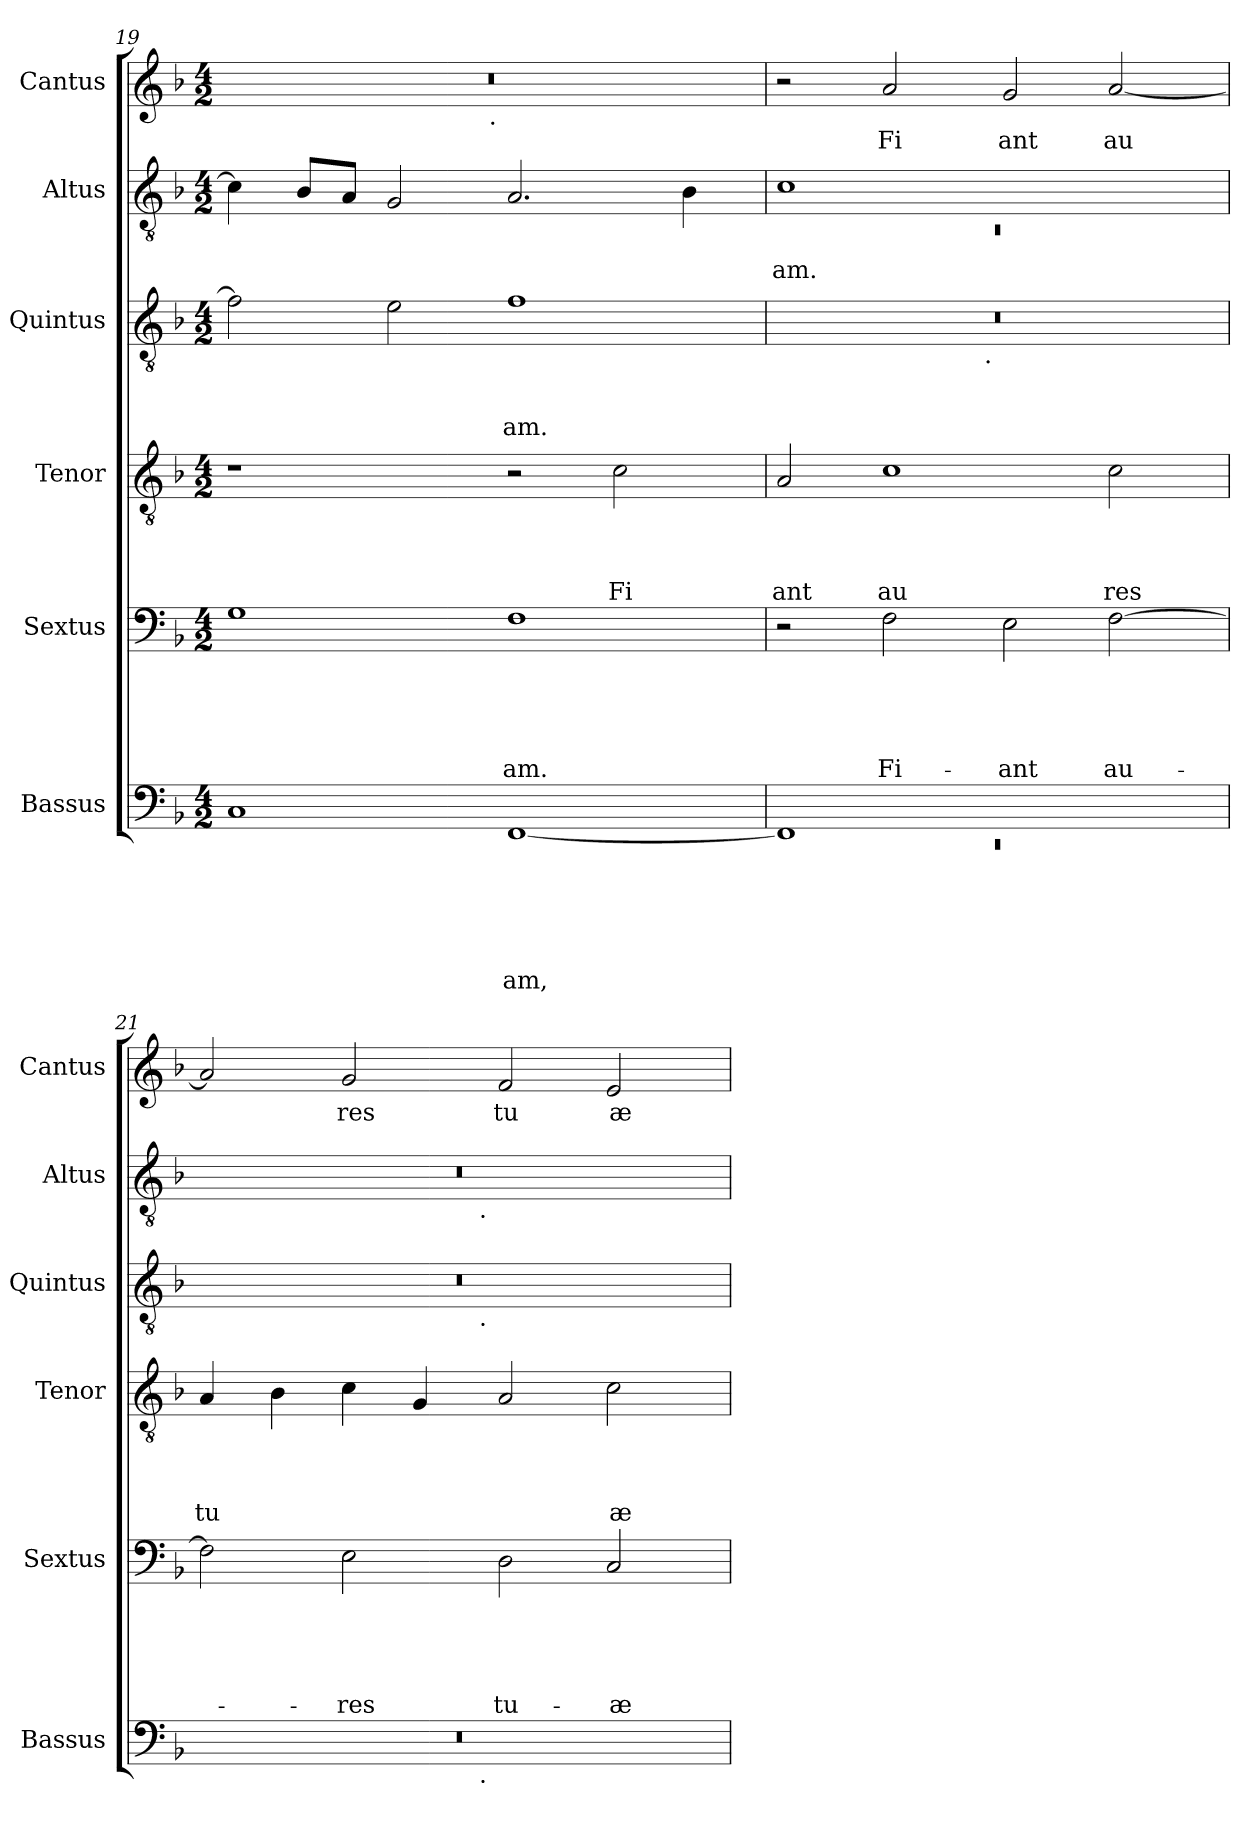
**kern	**text	**text	**text	**text	**text	**text	**kern	**text	**text	**text	**text	**text	**kern	**text	**text	**text	**text	**kern	**text	**text	**text	**kern	**text	**text	**kern	**text
*part6	*part6	*part6	*part6	*part6	*part6	*part6	*part5	*part5	*part5	*part5	*part5	*part5	*part4	*part4	*part4	*part4	*part4	*part3	*part3	*part3	*part3	*part2	*part2	*part2	*part1	*part1
*staff6	*staff6	*staff6	*staff6	*staff6	*staff6	*staff6	*staff5	*staff5	*staff5	*staff5	*staff5	*staff5	*staff4	*staff4	*staff4	*staff4	*staff4	*staff3	*staff3	*staff3	*staff3	*staff2	*staff2	*staff2	*staff1	*staff1
*I"Bassus	*	*	*	*	*	*	*I"Sextus	*	*	*	*	*	*I"Tenor	*	*	*	*	*I"Quintus	*	*	*	*I"Altus	*	*	*I"Cantus	*
*I'Bassus	*	*	*	*	*	*	*I'Sextus	*	*	*	*	*	*I'Tenor	*	*	*	*	*I'Quintus	*	*	*	*I'Altus	*	*	*I'Cantus	*
*clefF4	*	*	*	*	*	*	*clefF4	*	*	*	*	*	*clefGv2	*	*	*	*	*clefGv2	*	*	*	*clefGv2	*	*	*clefG2	*
*k[b-]	*	*	*	*	*	*	*k[b-]	*	*	*	*	*	*k[b-]	*	*	*	*	*k[b-]	*	*	*	*k[b-]	*	*	*k[b-]	*
*F:	*	*	*	*	*	*	*F:	*	*	*	*	*	*F:	*	*	*	*	*F:	*	*	*	*F:	*	*	*F:	*
*M4/2	*	*	*	*	*	*	*M4/2	*	*	*	*	*	*M4/2	*	*	*	*	*M4/2	*	*	*	*M4/2	*	*	*M4/2	*
=19	=19	=19	=19	=19	=19	=19	=19	=19	=19	=19	=19	=19	=19	=19	=19	=19	=19	=19	=19	=19	=19	=19	=19	=19	=19	=19
*	*	*	*	*	*	*	*	*	*	*	*	*	*	*	*	*	*	*	*	*	*	*	*	*	*^	*
1C	.	.	.	.	.	.	1G	.	.	.	.	.	1r	.	.	.	.	2f\]	.	.	.	4c\]	.	.	0r	2ryy	.
.	.	.	.	.	.	.	.	.	.	.	.	.	.	.	.	.	.	.	.	.	.	8B-/L	.	.	.	.	.
.	.	.	.	.	.	.	.	.	.	.	.	.	.	.	.	.	.	.	.	.	.	8A/J	.	.	.	.	.
.	.	.	.	.	.	.	.	.	.	.	.	.	.	.	.	.	.	2e\	.	.	.	2G/	.	.	.	4...ryy	.
!	!	!	!	!	!	!	!	!	!	!	!	!	!	!	!	!	!	!	!	!	!	!	!	!	!	!LO:TX:b:t=.	!
.	.	.	.	.	.	.	.	.	.	.	.	.	.	.	.	.	.	.	.	.	.	.	.	.	.	1ryy	.
!	!	!	!	!	!	!LO:LY:b	!	!	!	!	!	!LO:LY:b	!	!	!	!	!	!	!	!	!LO:LY:b	!	!	!	!	!	!
[<1FF	.	.	.	.	.	am,	1F	.	.	.	.	-am.	2r	.	.	.	.	1f	.	.	am.	2.A/	.	.	.	.	.
!	!	!	!	!	!	!	!	!	!	!	!	!	!	!	!	!	!LO:LY:b	!	!	!	!	!	!	!	!	!	!
.	.	.	.	.	.	.	.	.	.	.	.	.	2c\	.	.	.	Fi	.	.	.	.	.	.	.	.	.	.
.	.	.	.	.	.	.	.	.	.	.	.	.	.	.	.	.	.	.	.	.	.	4B-\	.	.	.	.	.
.	.	.	.	.	.	.	.	.	.	.	.	.	.	.	.	.	.	.	.	.	.	.	.	.	.	32ryy	.
=20	=20	=20	=20	=20	=20	=20	=20	=20	=20	=20	=20	=20	=20	=20	=20	=20	=20	=20	=20	=20	=20	=20	=20	=20	=20	=20	=20
*^	*	*	*	*	*	*	*	*	*	*	*	*	*	*	*	*	*	*	*	*	*	*^	*	*	*	*	*
!	!LO:N:vis=1	!	!	!	!	!	!	!	!	!	!	!	!	!	!	!	!	!LO:LY:b	!	!	!	!	!	!LO:N:vis=1	!	!LO:LY:b	!	!	!
*	*	*	*	*	*	*	*	*	*	*	*	*	*	*	*	*	*	*	*^	*	*	*	*	*	*	*	*v	*v	*
1FF]	0rEE	.	.	.	.	.	.	2r	.	.	.	.	.	2A/	.	.	.	ant	0r	2ryy	.	.	.	1c	0rC	.	am.	2r	.
!	!	!	!	!	!	!	!	!	!	!	!	!	!LO:LY:b	!	!	!	!	!LO:LY:b	!	!	!	!	!	!	!	!	!	!	!LO:LY:b
.	.	.	.	.	.	.	.	2F\	.	.	.	.	Fi-	1c	.	.	.	au	.	4...ryy	.	.	.	.	.	.	.	2a/	Fi
!	!	!	!	!	!	!	!	!	!	!	!	!	!	!	!	!	!	!	!	!LO:TX:b:t=.	!	!	!	!	!	!	!	!	!
.	.	.	.	.	.	.	.	.	.	.	.	.	.	.	.	.	.	.	.	1ryy	.	.	.	.	.	.	.	.	.
!	!	!	!	!	!	!	!	!	!	!	!	!	!LO:LY:b	!	!	!	!	!	!	!	!	!	!	!	!	!	!	!	!LO:LY:b
1ryy	.	.	.	.	.	.	.	2E\	.	.	.	.	-ant	.	.	.	.	.	.	.	.	.	.	1ryy	.	.	.	2g/	ant
!	!	!	!	!	!	!	!	!	!	!	!	!	!LO:LY:b	!	!	!	!	!LO:LY:b	!	!	!	!	!	!	!	!	!	!	!LO:LY:b
.	.	.	.	.	.	.	.	[>2F\	.	.	.	.	au-	2c\	.	.	.	res	.	.	.	.	.	.	.	.	.	[<2a/	au
.	.	.	.	.	.	.	.	.	.	.	.	.	.	.	.	.	.	.	.	32ryy	.	.	.	.	.	.	.	.	.
=21	=21	=21	=21	=21	=21	=21	=21	=21	=21	=21	=21	=21	=21	=21	=21	=21	=21	=21	=21	=21	=21	=21	=21	=21	=21	=21	=21	=21	=21
!	!	!	!	!	!	!	!	!	!	!	!	!	!	!	!	!	!	!LO:LY:b	!	!	!	!	!	!	!	!	!	!	!
0r	2ryy	.	.	.	.	.	.	2F\]	.	.	.	.	.	4A/	.	.	.	tu	0r	2ryy	.	.	.	0r	2ryy	.	.	2a/]	.
.	.	.	.	.	.	.	.	.	.	.	.	.	.	4B-\	.	.	.	.	.	.	.	.	.	.	.	.	.	.	.
!	!	!	!	!	!	!	!	!	!	!	!	!	!LO:LY:b	!	!	!	!	!	!	!	!	!	!	!	!	!	!	!	!LO:LY:b
.	4...ryy	.	.	.	.	.	.	2E\	.	.	.	.	-res	4c\	.	.	.	.	.	4...ryy	.	.	.	.	4...ryy	.	.	2g/	res
.	.	.	.	.	.	.	.	.	.	.	.	.	.	4G/	.	.	.	.	.	.	.	.	.	.	.	.	.	.	.
!	!	!	!	!	!	!	!	!	!	!	!	!	!	!	!	!	!	!	!	!	!	!	!	!	!LO:TX:b:t=.	!	!	!	!
!	!	!	!	!	!	!	!	!	!	!	!	!	!	!	!	!	!	!	!	!LO:TX:b:t=.	!	!	!	!	!	!	!	!	!
!	!LO:TX:b:t=.	!	!	!	!	!	!	!	!	!	!	!	!	!	!	!	!	!	!	!	!	!	!	!	!	!	!	!	!
.	1ryy	.	.	.	.	.	.	.	.	.	.	.	.	.	.	.	.	.	.	1ryy	.	.	.	.	1ryy	.	.	.	.
!	!	!	!	!	!	!	!	!	!	!	!	!	!LO:LY:b	!	!	!	!	!	!	!	!	!	!	!	!	!	!	!	!LO:LY:b
.	.	.	.	.	.	.	.	2D\	.	.	.	.	tu-	2A/	.	.	.	.	.	.	.	.	.	.	.	.	.	2f/	tu
!	!	!	!	!	!	!	!	!	!	!	!	!	!LO:LY:b	!	!	!	!	!LO:LY:b	!	!	!	!	!	!	!	!	!	!	!LO:LY:b
.	.	.	.	.	.	.	.	2C/	.	.	.	.	-æ	2c\	.	.	.	æ	.	.	.	.	.	.	.	.	.	2e/	æ
.	32ryy	.	.	.	.	.	.	.	.	.	.	.	.	.	.	.	.	.	.	32ryy	.	.	.	.	32ryy	.	.	.	.
*	*	*	*	*	*	*	*	*	*	*	*	*	*	*	*	*	*	*	*v	*v	*	*	*	*	*	*	*	*	*
*v	*v	*	*	*	*	*	*	*	*	*	*	*	*	*	*	*	*	*	*	*	*	*	*v	*v	*	*	*	*
=	=	=	=	=	=	=	=	=	=	=	=	=	=	=	=	=	=	=	=	=	=	=	=	=	=	=
*-	*-	*-	*-	*-	*-	*-	*-	*-	*-	*-	*-	*-	*-	*-	*-	*-	*-	*-	*-	*-	*-	*-	*-	*-	*-	*-
